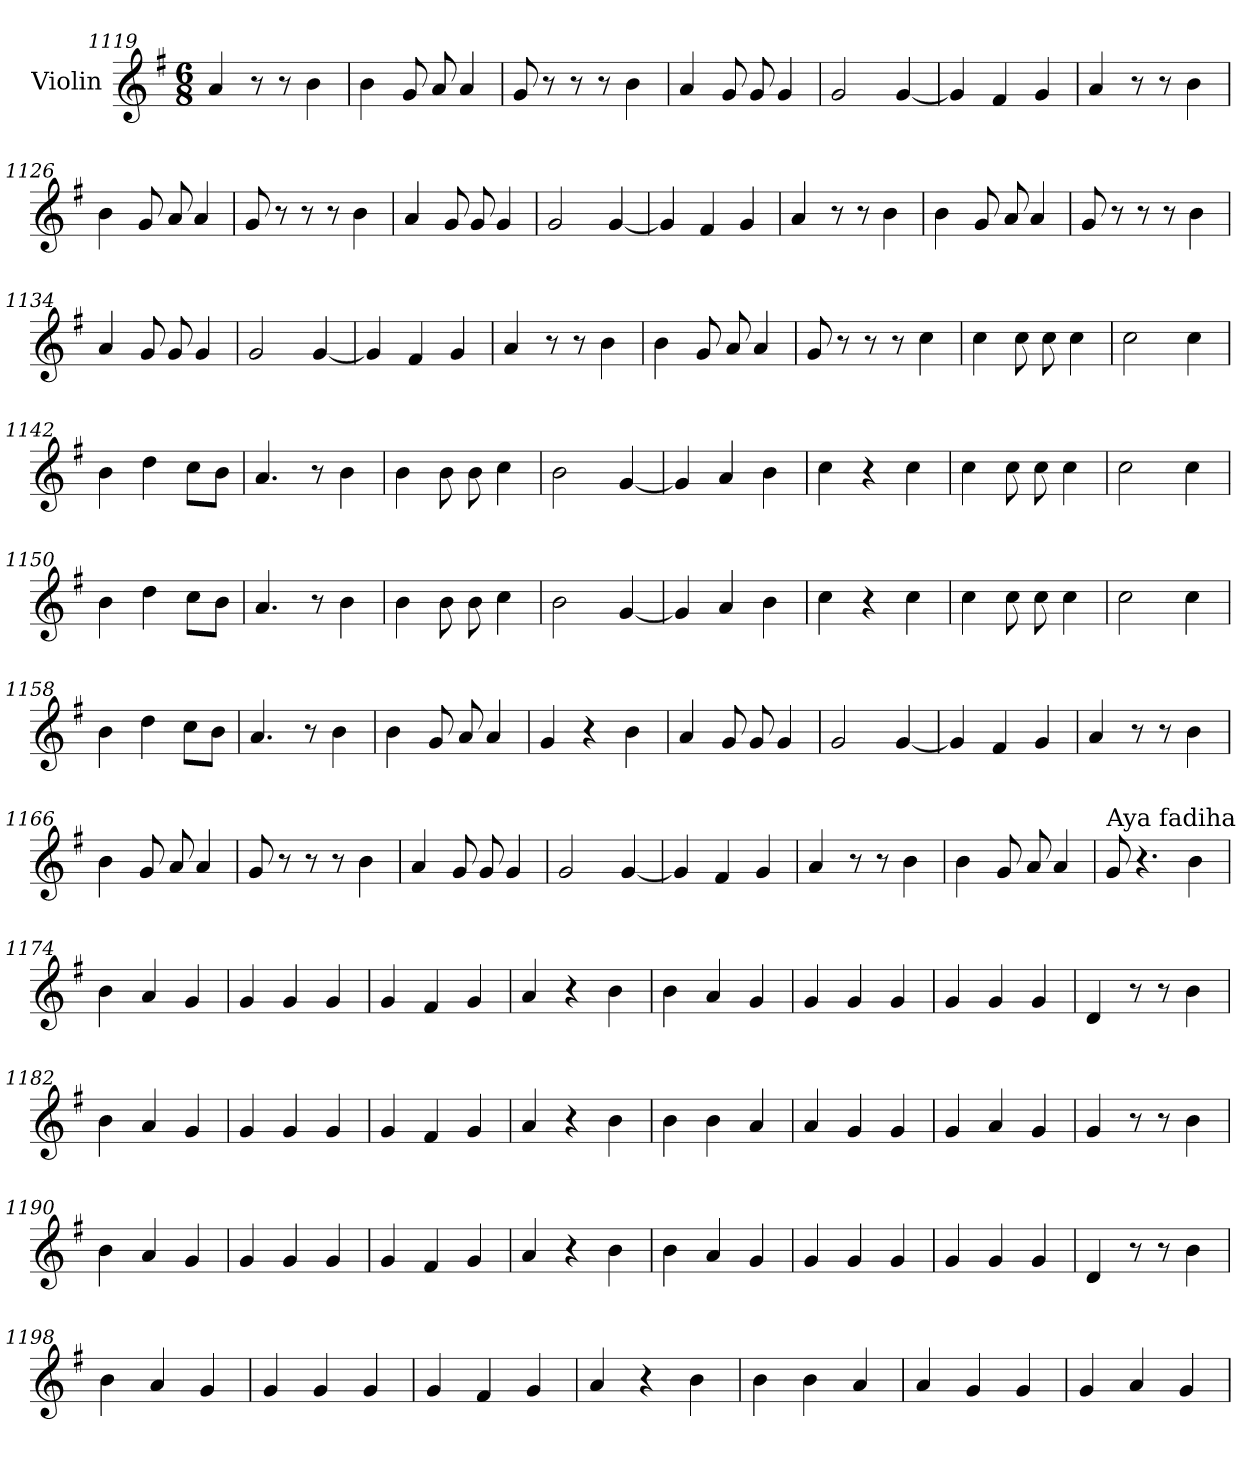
**kern
*part1
*staff1
*I"Violin
*clefG2
*k[f#]
*G:
*M6/8
=1119
4a/
8r
8r
4b\
=1120
4b\
8g/
8a/
4a/
=1121
8g/
8r
8r
8r
4b\
=1122
4a/
8g/
8g/
4g/
=1123
2g/
[4g/
=1124
4g/]
4f#/
4g/
!!LO:PB:g=z
=1125
4a/
8r
8r
4b\
=1126
4b\
8g/
8a/
4a/
=1127
8g/
8r
8r
8r
4b\
=1128
4a/
8g/
8g/
4g/
=1129
2g/
[4g/
=1130
4g/]
4f#/
4g/
=1131
4a/
8r
8r
4b\
!!LO:LB:g=z
=1132
4b\
8g/
8a/
4a/
=1133
8g/
8r
8r
8r
4b\
=1134
4a/
8g/
8g/
4g/
=1135
2g/
[4g/
=1136
4g/]
4f#/
4g/
=1137
4a/
8r
8r
4b\
=1138
4b\
8g/
8a/
4a/
!!LO:LB:g=z
=1139
8g/
8r
8r
8r
4cc\
=1140
4cc\
8cc\
8cc\
4cc\
=1141
2cc\
4cc\
=1142
4b\
4dd\
8cc\L
8b\J
=1143
4.a/
8r
4b\
=1144
4b\
8b\
8b\
4cc\
=1145
2b\
[4g/
!!LO:LB:g=z
=1146
4g/]
4a/
4b\
=1147
4cc\
4r
4cc\
=1148
4cc\
8cc\
8cc\
4cc\
=1149
2cc\
4cc\
=1150
4b\
4dd\
8cc\L
8b\J
=1151
4.a/
8r
4b\
=1152
4b\
8b\
8b\
4cc\
!!LO:LB:g=z
=1153
2b\
[4g/
=1154
4g/]
4a/
4b\
=1155
4cc\
4r
4cc\
=1156
4cc\
8cc\
8cc\
4cc\
=1157
2cc\
4cc\
=1158
4b\
4dd\
8cc\L
8b\J
=1159
4.a/
8r
4b\
!!LO:LB:g=z
=1160
4b\
8g/
8a/
4a/
=1161
4g/
4r
4b\
=1162
4a/
8g/
8g/
4g/
=1163
2g/
[4g/
=1164
4g/]
4f#/
4g/
=1165
4a/
8r
8r
4b\
=1166
4b\
8g/
8a/
4a/
!!LO:LB:g=z
=1167
8g/
8r
8r
8r
4b\
=1168
4a/
8g/
8g/
4g/
=1169
2g/
[4g/
=1170
4g/]
4f#/
4g/
=1171
4a/
8r
8r
4b\
=1172
4b\
8g/
8a/
4a/
=1173
*MM150
!LO:TX:a:t=Aya fadiha
8g/
4.r
4b\
!!LO:LB:g=z
=1174
4b\
4a/
4g/
=1175
4g/
4g/
4g/
=1176
4g/
4f#/
4g/
=1177
4a/
4r
4b\
=1178
4b\
4a/
4g/
=1179
4g/
4g/
4g/
=1180
4g/
4g/
4g/
!!LO:PB:g=z
=1181
4d/
8r
8r
4b\
=1182
4b\
4a/
4g/
=1183
4g/
4g/
4g/
=1184
4g/
4f#/
4g/
=1185
4a/
4r
4b\
=1186
4b\
4b\
4a/
=1187
4a/
4g/
4g/
!!LO:LB:g=z
=1188
4g/
4a/
4g/
=1189
4g/
8r
8r
4b\
=1190
4b\
4a/
4g/
=1191
4g/
4g/
4g/
=1192
4g/
4f#/
4g/
=1193
4a/
4r
4b\
=1194
4b\
4a/
4g/
!!LO:LB:g=z
=1195
4g/
4g/
4g/
=1196
4g/
4g/
4g/
=1197
4d/
8r
8r
4b\
=1198
4b\
4a/
4g/
=1199
4g/
4g/
4g/
=1200
4g/
4f#/
4g/
=1201
4a/
4r
4b\
!!LO:LB:g=z
=1202
4b\
4b\
4a/
=1203
4a/
4g/
4g/
=1204
4g/
4a/
4g/
=
*-
